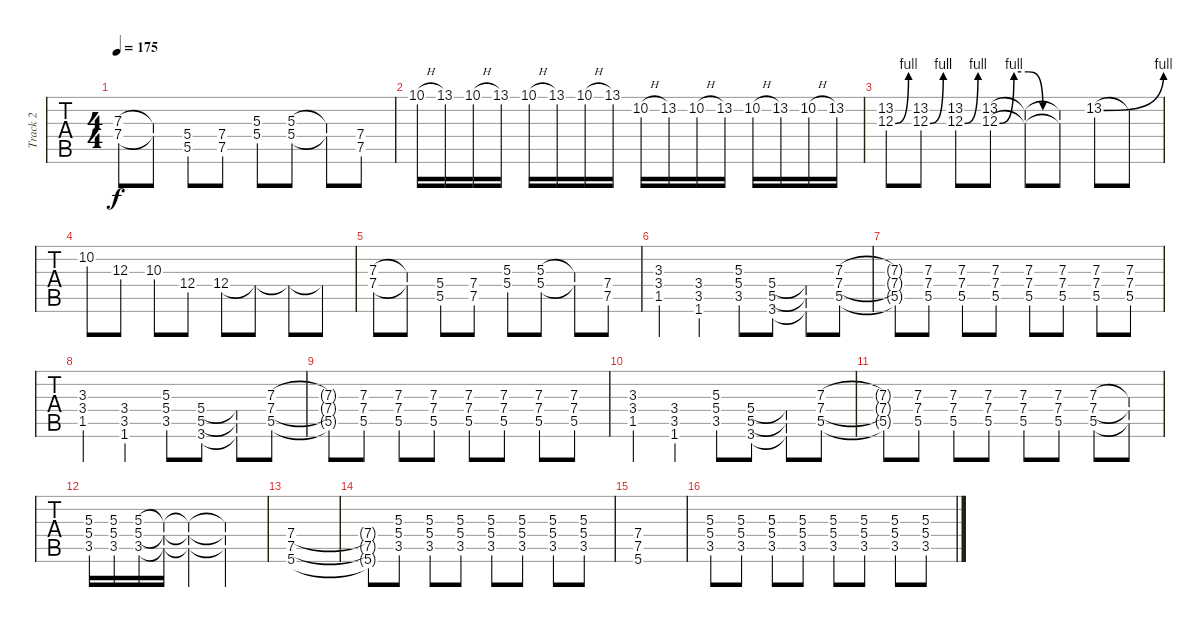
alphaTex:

\track ("Track 2" "Track 2") {instrument distortionguitar}
\staff {tabs}
\tuning (Eb4 Bb3 Gb3 Db3 Ab2 Eb2) {hide}
\ts (4 4)
\tempo 175
\clef g2
\ks c
(7.3 7.4).8{dy f} (7.3{t} 7.4{t}).8 (5.4 5.5).8 (7.4 7.5).8 (5.3 5.4).8 (5.3 5.4).8 (5.3{t} 5.4{t}).8 (7.4 7.5).8 |
10.1{h}.16 13.1.16 10.1{h}.16 13.1.16 10.1{h}.16 13.1.16 10.1{h}.16 13.1.16 10.2{h}.16 13.2.16 10.2{h}.16 13.2.16 10.2{h}.16 13.2.16 10.2{h}.16 13.2.16 |
(13.2 12.3{be (bend 0 0 60 4)}).8 (13.2 12.3{be (bend 0 0 60 4)}).8 (13.2 12.3{be (bend 0 0 60 4)}).8 (13.2 12.3{be (custom 0 0 10 4 20 4 30 0 60 0)}).8 (13.2{t} 12.3{t}).8 (13.2{t} 12.3{t}).8 13.2{be (bend 0 0 60 4)}.8 13.2{t}.8 |
10.2.8 12.3.8 10.3.8 12.4.8 12.4.8 12.4{t}.8 12.4{t}.8 12.4{t}.8 |
(7.3 7.4).8 (7.3{t} 7.4{t}).8 (5.4 5.5).8 (7.4 7.5).8 (5.3 5.4).8 (5.3 5.4).8 (5.3{t} 5.4{t}).8 (7.4 7.5).8 |
(3.3 3.4 1.5).4 (3.4 3.5 1.6).4 (5.3 5.4 3.5).8 (5.4 5.5 3.6).8 (5.4{t} 5.5{t} 3.6{t}).8 (7.3 7.4 5.5).8 |
(7.3{t} 7.4{t} 5.5{t}).8 (7.3 7.4 5.5).8 (7.3 7.4 5.5).8 (7.3 7.4 5.5).8 (7.3 7.4 5.5).8 (7.3 7.4 5.5).8 (7.3 7.4 5.5).8 (7.3 7.4 5.5).8 |
(3.3 3.4 1.5).4 (3.4 3.5 1.6).4 (5.3 5.4 3.5).8 (5.4 5.5 3.6).8 (5.4{t} 5.5{t} 3.6{t}).8 (7.3 7.4 5.5).8 |
(7.3{t} 7.4{t} 5.5{t}).8 (7.3 7.4 5.5).8 (7.3 7.4 5.5).8 (7.3 7.4 5.5).8 (7.3 7.4 5.5).8 (7.3 7.4 5.5).8 (7.3 7.4 5.5).8 (7.3 7.4 5.5).8 |
(3.3 3.4 1.5).4 (3.4 3.5 1.6).4 (5.3 5.4 3.5).8 (5.4 5.5 3.6).8 (5.4{t} 5.5{t} 3.6{t}).8 (7.3 7.4 5.5).8 |
(7.3{t} 7.4{t} 5.5{t}).8 (7.3 7.4 5.5).8 (7.3 7.4 5.5).8 (7.3 7.4 5.5).8 (7.3 7.4 5.5).8 (7.3 7.4 5.5).8 (7.3 7.4 5.5).8 (7.3{t} 7.4{t} 5.5{t}).8 |
(5.3 5.4 3.5).16 (5.3 5.4 3.5).16 (5.3 5.4 3.5).16 (5.3{t} 5.4{t} 3.5{t}).16 (5.3{t} 5.4{t} 3.5{t}).4 (5.3{t} 5.4{t} 3.5{t}).2 |
(7.4 7.5 5.6).1 |
(7.4{t} 7.5{t} 5.6{t}).8 (5.3 5.4 3.5).8 (5.3 5.4 3.5).8 (5.3 5.4 3.5).8 (5.3 5.4 3.5).8 (5.3 5.4 3.5).8 (5.3 5.4 3.5).8 (5.3 5.4 3.5).8 |
(7.4 7.5 5.6).1 |
(5.3 5.4 3.5).8 (5.3 5.4 3.5).8 (5.3 5.4 3.5).8 (5.3 5.4 3.5).8 (5.3 5.4 3.5).8 (5.3 5.4 3.5).8 (5.3 5.4 3.5).8 (5.3 5.4 3.5).8
